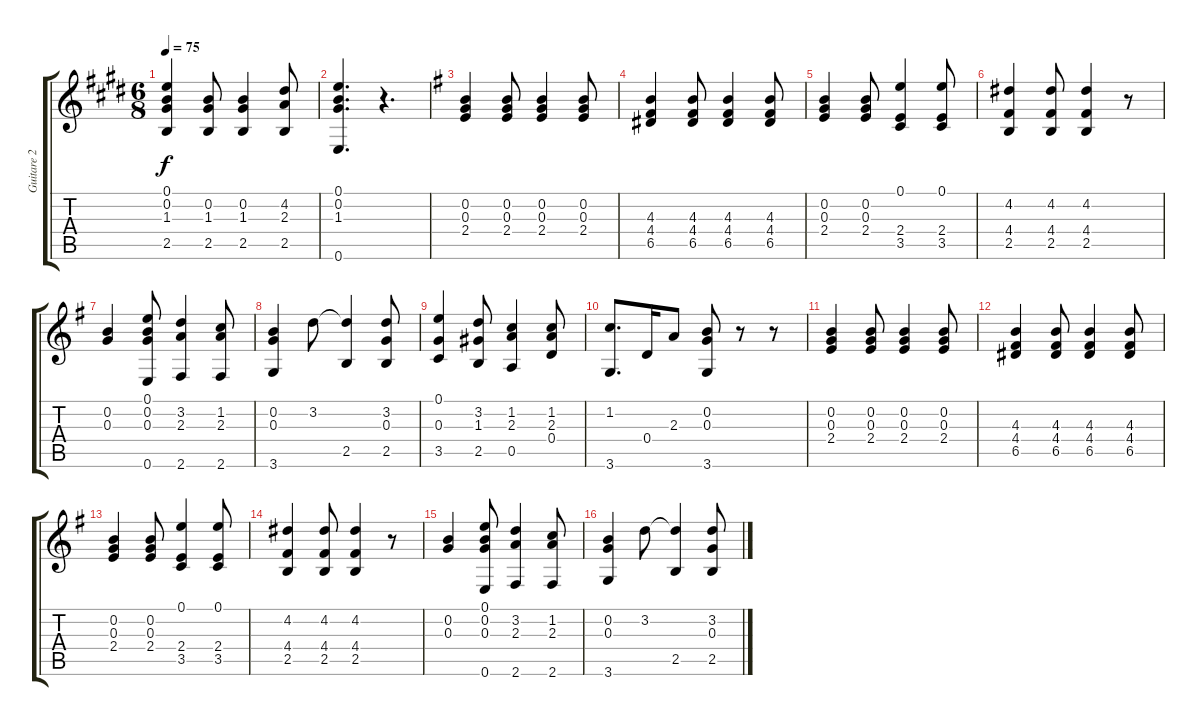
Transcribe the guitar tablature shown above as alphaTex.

\track ("Guitare 2" "Guitare 2") {instrument acousticguitarnylon}
\staff {score tabs}
\tuning (E4 B3 G3 D3 A2 E2) {hide}
\ts (6 8)
\tempo 75
\clef g2
\ks e
(0.1 0.2 1.3 2.5).4{dy f} (0.2 1.3 2.5).8 (0.2 1.3 2.5).4 (4.2 2.3 2.5).8 |
(0.1 0.2 1.3 0.6).4{d} r.4{d} |
\ks g
(0.2 0.3 2.4).4 (0.2 0.3 2.4).8 (0.2 0.3 2.4).4 (0.2 0.3 2.4).8 |
(4.3 4.4 6.5).4 (4.3 4.4 6.5).8 (4.3 4.4 6.5).4 (4.3 4.4 6.5).8 |
(0.2 0.3 2.4).4 (0.2 0.3 2.4).8 (0.1 2.4 3.5).4 (0.1 2.4 3.5).8 |
(4.2 4.4 2.5).4 (4.2 4.4 2.5).8 (4.2 4.4 2.5).4 r.8 |
(0.2 0.3).4 (0.1 0.2 0.3 0.6).8 (3.2 2.3 2.6).4 (1.2 2.3 2.6).8 |
(0.2 0.3 3.6).4 3.2.8 (3.2{t} 2.5).4 (3.2 0.3 2.5).8 |
(0.1 0.3 3.5).4 (3.2 1.3 2.5).8 (1.2 2.3 0.5).4 (1.2 2.3 0.4).8 |
(1.2 3.6).8{d} 0.4.16 2.3.8 (0.2 0.3 3.6).8 r.8 r.8 |
(0.2 0.3 2.4).4 (0.2 0.3 2.4).8 (0.2 0.3 2.4).4 (0.2 0.3 2.4).8 |
(4.3 4.4 6.5).4 (4.3 4.4 6.5).8 (4.3 4.4 6.5).4 (4.3 4.4 6.5).8 |
(0.2 0.3 2.4).4 (0.2 0.3 2.4).8 (0.1 2.4 3.5).4 (0.1 2.4 3.5).8 |
(4.2 4.4 2.5).4 (4.2 4.4 2.5).8 (4.2 4.4 2.5).4 r.8 |
(0.2 0.3).4 (0.1 0.2 0.3 0.6).8 (3.2 2.3 2.6).4 (1.2 2.3 2.6).8 |
(0.2 0.3 3.6).4 3.2.8 (3.2{t} 2.5).4 (3.2 0.3 2.5).8
